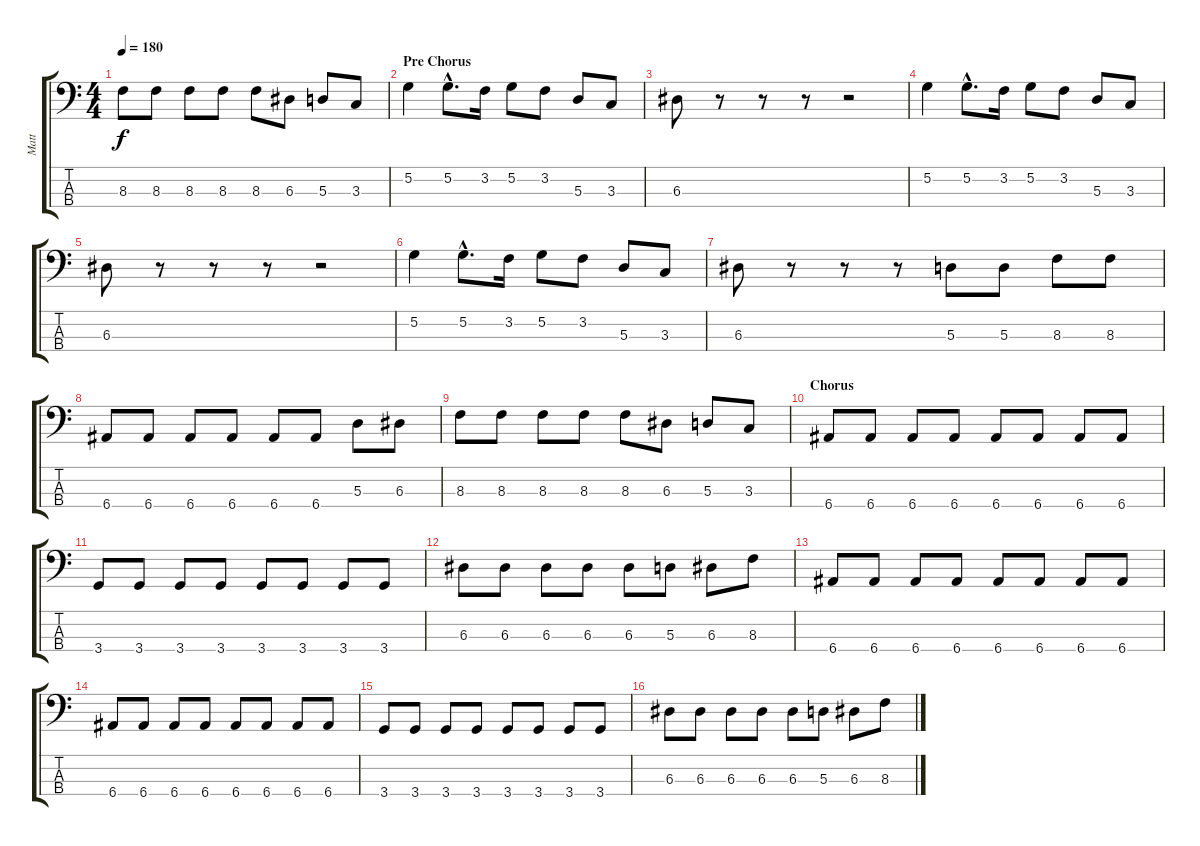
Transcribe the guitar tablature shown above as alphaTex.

\track ("Matt " "Matt ") {instrument electricbasspick}
\staff {score tabs}
\tuning (G2 D2 A1 E1) {hide}
\ts (4 4)
\tempo 180
\clef f4
\ks c
8.3.8{dy f} 8.3.8 8.3.8 8.3.8 8.3.8 6.3.8 5.3.8 3.3.8 |
\section ("" "Pre Chorus")
5.2.4 5.2{hac}.8{d} 3.2.16 5.2.8 3.2.8 5.3.8 3.3.8 |
6.3.8 r.8 r.8 r.8 r.2 |
5.2.4 5.2{hac}.8{d} 3.2.16 5.2.8 3.2.8 5.3.8 3.3.8 |
6.3.8 r.8 r.8 r.8 r.2 |
5.2.4 5.2{hac}.8{d} 3.2.16 5.2.8 3.2.8 5.3.8 3.3.8 |
6.3.8 r.8 r.8 r.8 5.3.8 5.3.8 8.3.8 8.3.8 |
6.4.8 6.4.8 6.4.8 6.4.8 6.4.8 6.4.8 5.3.8 6.3.8 |
8.3.8 8.3.8 8.3.8 8.3.8 8.3.8 6.3.8 5.3.8 3.3.8 |
\section ("" "Chorus")
6.4.8 6.4.8 6.4.8 6.4.8 6.4.8 6.4.8 6.4.8 6.4.8 |
3.4.8 3.4.8 3.4.8 3.4.8 3.4.8 3.4.8 3.4.8 3.4.8 |
6.3.8 6.3.8 6.3.8 6.3.8 6.3.8 5.3.8 6.3.8 8.3.8 |
6.4.8 6.4.8 6.4.8 6.4.8 6.4.8 6.4.8 6.4.8 6.4.8 |
6.4.8 6.4.8 6.4.8 6.4.8 6.4.8 6.4.8 6.4.8 6.4.8 |
3.4.8 3.4.8 3.4.8 3.4.8 3.4.8 3.4.8 3.4.8 3.4.8 |
6.3.8 6.3.8 6.3.8 6.3.8 6.3.8 5.3.8 6.3.8 8.3.8
